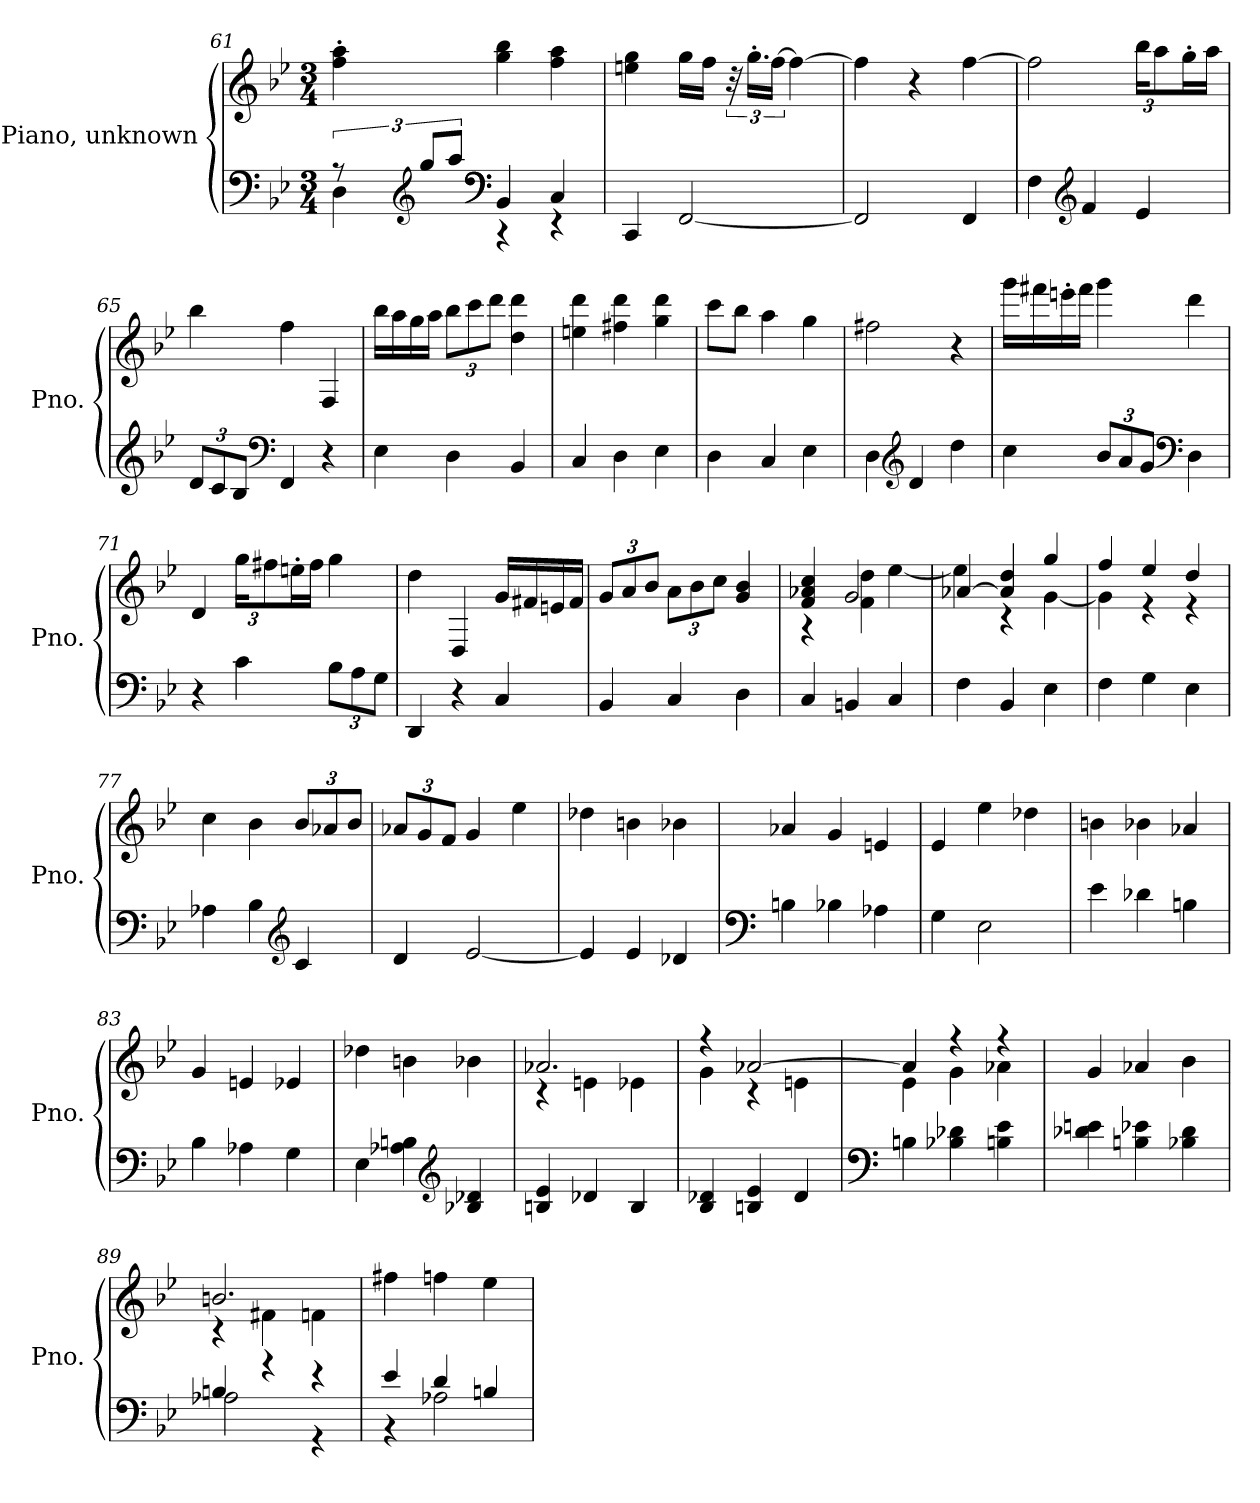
**kern	**kern
*part1	*part1
*staff2	*staff1
*I"Piano, unknown	*
*I'Pno.	*
*clefF4	*clefG2
*k[b-e-]	*k[b-e-]
*M3/4	*M3/4
=61	=61
*^	*
12r	4D\	4ff\' 4aa\'
*clefG2	*	*
12gg/L	.	.
12aa/J	.	.
*clefF4	*	*
4BB-/	4r	4gg\ 4bb-\
4C/	4r	4ff\ 4aa\
*v	*v	*
=62	=62
4CC/	4een\ 4gg\
[2FF/	16gg\LL
.	16ff\JJ
.	48r
.	24.gg'\LL
.	[24ff\JJ
.	4ff\_
=63	=63
2FF/]	4ff\]
.	4r
4FF/	[4ff\
!!LO:LB:g=z
=64	=64
4F\	2ff\]
*clefG2	*
4f/	.
*	*Xbrackettup
4e-/	24bb-\KL
.	12aa\
.	16gg'\L
.	16aa\JJ
=65	=65
*Xbrackettup	*
12d/L	4bb-\
12c/	.
12B-/J	.
*clefF4	*
4FF/	4ff\
4r	4F/
=66	=66
4E-\	16bb-\LL
.	16aa\
.	16gg\
.	16aa\JJ
4D\	12bb-\L
.	12ccc\
.	12ddd\J
4BB-/	4dd\ 4ddd\
=67	=67
4C/	4een\ 4ddd\
4D\	4ff#X\ 4ddd\
4E-\	4gg\ 4ddd\
=68	=68
4D\	8ccc\L
.	8bb-\J
4C/	4aa\
4E-\	4gg\
=69	=69
4D\	2ff#X\
*clefG2	*
4d/	.
4dd\	4r
!!LO:PB:g=z
=70	=70
4cc\	16ggg\LL
.	16fff#X\
.	16eeen'\
.	16fff#\JJ
12b-/L	4ggg\
12a/	.
12g/J	.
*clefF4	*
4D\	4ddd\
=71	=71
4r	4d/
4c\	24gg\KL
.	12ff#X\
.	16een'\L
.	16ff#\JJ
12B-\L	4gg\
12A\	.
12G\J	.
=72	=72
4DD/	4dd\
4r	4D/
4C/	16g/LL
.	16f#X/
.	16en/
.	16f#/JJ
=73	=73
4BB-/	12g/L
.	12a/
.	12b-/J
4C/	12a\L
.	12b-\
.	12cc\J
4D\	4g/ 4b-/
=74	=74
*	*^
4C/	4f/ 4a-X/ 4cc/	4r
4BBn/	2g/	4f\ 4dd\
4C/	.	[4ee-\
!!LO:LB:g=z	!!
=75	=75	=75
4F\	[4a-X/	4ee-\]
4BB-/	4a-/] 4dd/	4r
4E-\	4gg/	[4g\
=76	=76	=76
4F\	4ff/	4g\]
4G\	4ee-/	4r
4E-\	4dd/	4r
*	*v	*v
=77	=77
4A-X\	4cc\
4B-\	4b-\
*clefG2	*
4c/	12b-/L
.	12a-X/
.	12b-/J
=78	=78
4d/	12a-X/L
.	12g/
.	12f/J
[2e-/	4g/
.	4ee-\
=79	=79
4e-/]	4dd-X\
4e-/	4bn\
4d-X/	4b-X\
=80	=80
*clefF4	*
4Bn\	4a-X/
4B-X\	4g/
4A-X\	4en/
=81	=81
4G\	4e-/
2E-\	4ee-\
.	4dd-X\
!!LO:LB:g=z
=82	=82
4e-\	4bn\
4d-X\	4b-X\
4Bn\	4a-X/
=83	=83
4B-\	4g/
4A-X\	4en/
4G\	4e-X/
=84	=84
4E-\	4dd-X\
4A-X\ 4Bn\	4bn\
*clefG2	*
4B-X/ 4d-X/	4b-X\
=85	=85
*	*^
4Bn/ 4e-/	2.a-X/	4r
4d-X/	.	4en\
4B/	.	4e-X\
=86	=86	=86
4B-/ 4d-X/	4r	4g\
4Bn/ 4e-/	[2a-X/	4r
4d-/	.	4en\
=87	=87	=87
*clefF4	*	*
4Bn\	4a-/]	4e-\
4B-X\ 4d-X\	4r	4g\
4Bn\ 4e-\	4r	4a-X\
*	*v	*v
!!LO:LB:g=z
=88	=88
4d-X\ 4en\	4g/
4Bn\ 4e-X\	4a-X/
4B-X\ 4d-\	4b-\
=89	=89
*^	*^
4Bn/	2A-X\	2.bn/	4r
4r	.	.	4f#X\
4r	4r	.	4fn\
*	*	*v	*v
=90	=90	=90
4e-/	4r	4ff#X\
4d/	2A-X\	4ffn\
4Bn/	.	4ee-\
*v	*v	*
=	=
*-	*-
